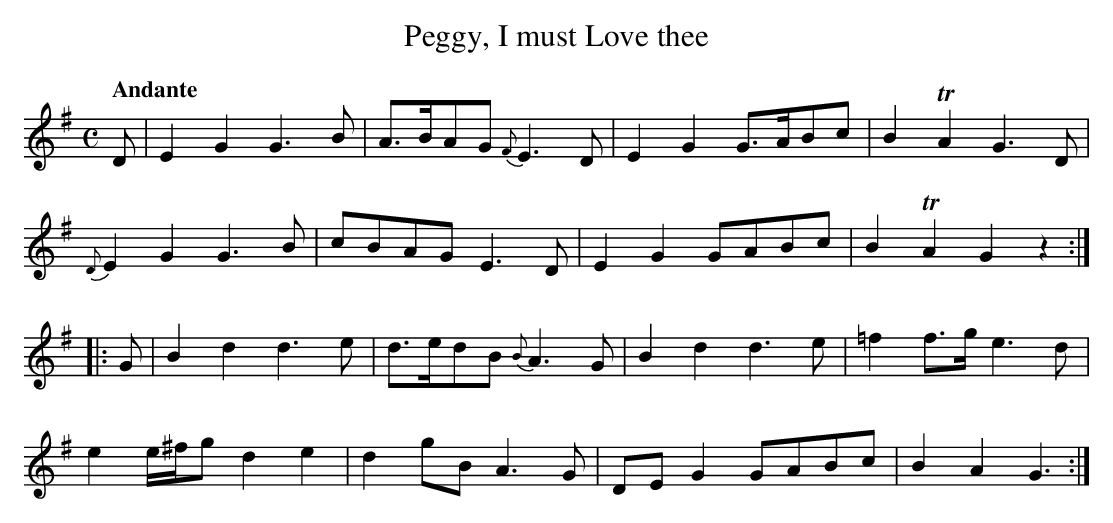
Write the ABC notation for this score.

X:1
T:Peggy, I must Love thee
M:C
L:1/8
Q:"Andante"
K:G
D|E2G2G3B|A>BAG {F}E3D|E2G2 G>ABc|B2TA2 G3D|
{D}E2G2 G3B|cBAG E3D|E2 G2 GABc|B2 TA2 G2 z2:|
|:G|B2d2d3e|d>edB {B}A3G|B2d2 d3e|=f2 f>g e3 d|
e2 e/^f/g d2e2|d2 gB A3G|DE G2 GABc|B2A2 G3:|]
